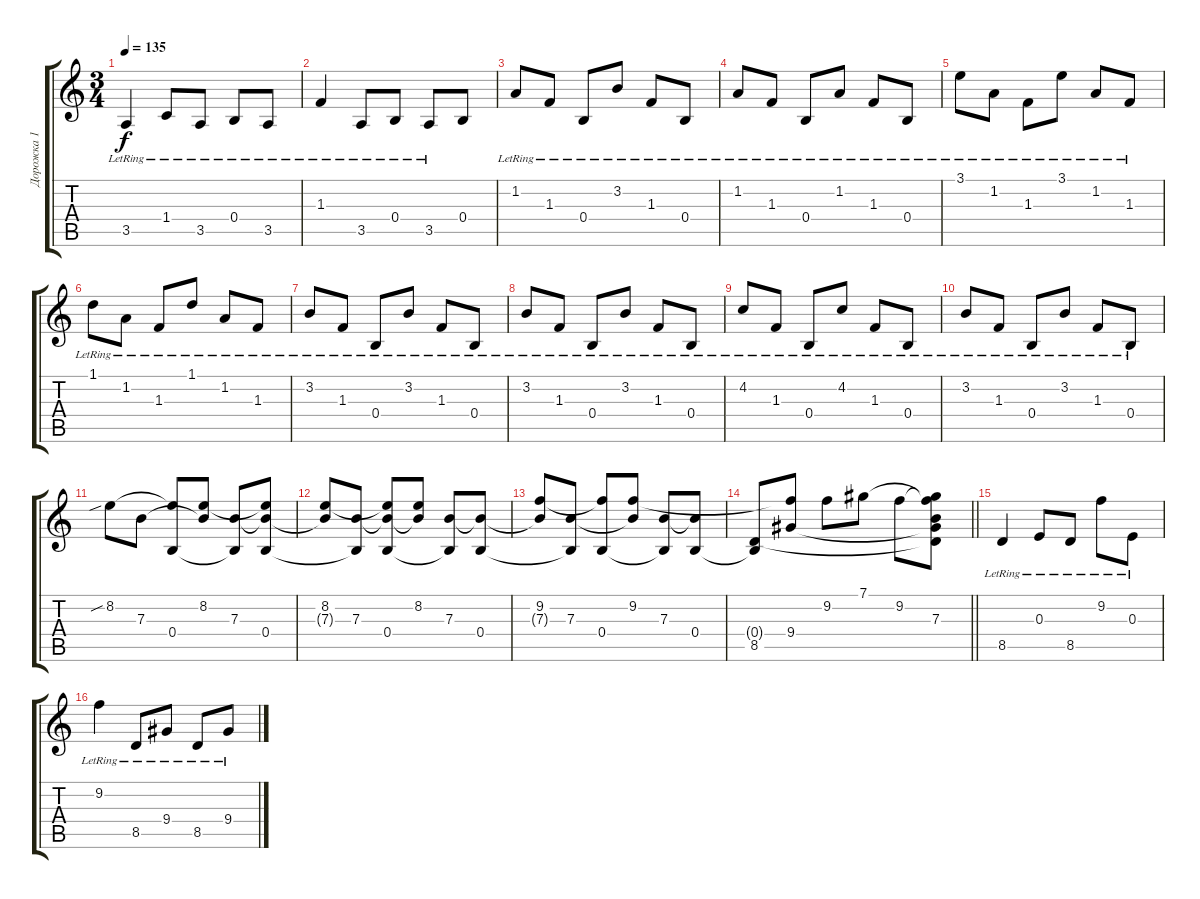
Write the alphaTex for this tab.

\track ("Дорожка 1" "Дорожка 1") {instrument distortionguitar}
\staff {score tabs}
\tuning (Db4 Ab3 E3 B2 Gb2 Db2) {hide}
\ts (3 4)
\tempo 135
\clef g2
\ks c
3.5{lr}.4{dy f} 1.4{lr}.8 3.5{lr}.8 0.4{lr}.8 3.5{lr}.8 |
1.3{lr}.4 3.5{lr}.8 0.4{lr}.8 3.5{lr}.8 0.4.8 |
1.2{lr}.8 1.3{lr}.8 0.4{lr}.8 3.2{lr}.8 1.3{lr}.8 0.4{lr}.8 |
1.2{lr}.8 1.3{lr}.8 0.4{lr}.8 1.2{lr}.8 1.3{lr}.8 0.4{lr}.8 |
3.1{lr}.8 1.2{lr}.8 1.3{lr}.8 3.1{lr}.8 1.2{lr}.8 1.3{lr}.8 |
1.1{lr}.8 1.2{lr}.8 1.3{lr}.8 1.1{lr}.8 1.2{lr}.8 1.3{lr}.8 |
3.2{lr}.8 1.3{lr}.8 0.4{lr}.8 3.2{lr}.8 1.3{lr}.8 0.4{lr}.8 |
3.2{lr}.8 1.3{lr}.8 0.4{lr}.8 3.2{lr}.8 1.3{lr}.8 0.4{lr}.8 |
4.2{lr}.8 1.3{lr}.8 0.4{lr}.8 4.2{lr}.8 1.3{lr}.8 0.4{lr}.8 |
3.2{lr}.8 1.3{lr}.8 0.4{lr}.8 3.2{lr}.8 1.3{lr}.8 0.4{lr}.8 |
8.2{sib}.8 7.3.8 (8.2{t} 0.4).8 (8.2 7.3{t}).8 (7.3 0.4{t}).8 (8.2{t} 7.3{t} 0.4).8 |
(8.2 7.3{t}).8 (7.3 0.4{t}).8 (8.2{t} 7.3{t} 0.4).8 (8.2 7.3{t}).8 (7.3 0.4{t}).8 (7.3{t} 0.4).8 |
(9.2 7.3{t}).8 (7.3 0.4{t}).8 (9.2{t} 0.4).8 (9.2 7.3{t}).8 (7.3 0.4{t}).8 (7.3{t} 0.4).8 |
\barLineRight lightlight
(0.4{t} 8.5).8 (9.2{t} 9.4).8 9.2.8 7.1.8 9.2.8 (7.1{t} 9.2{t} 7.3 9.4{t} 8.5{t}).8 |
8.5{lr}.4 0.3{lr}.8 8.5{lr}.8 9.2{lr}.8 0.3{lr}.8 |
9.2{lr}.4 8.5{lr}.8 9.4{lr}.8 8.5{lr}.8 9.4{lr}.8
